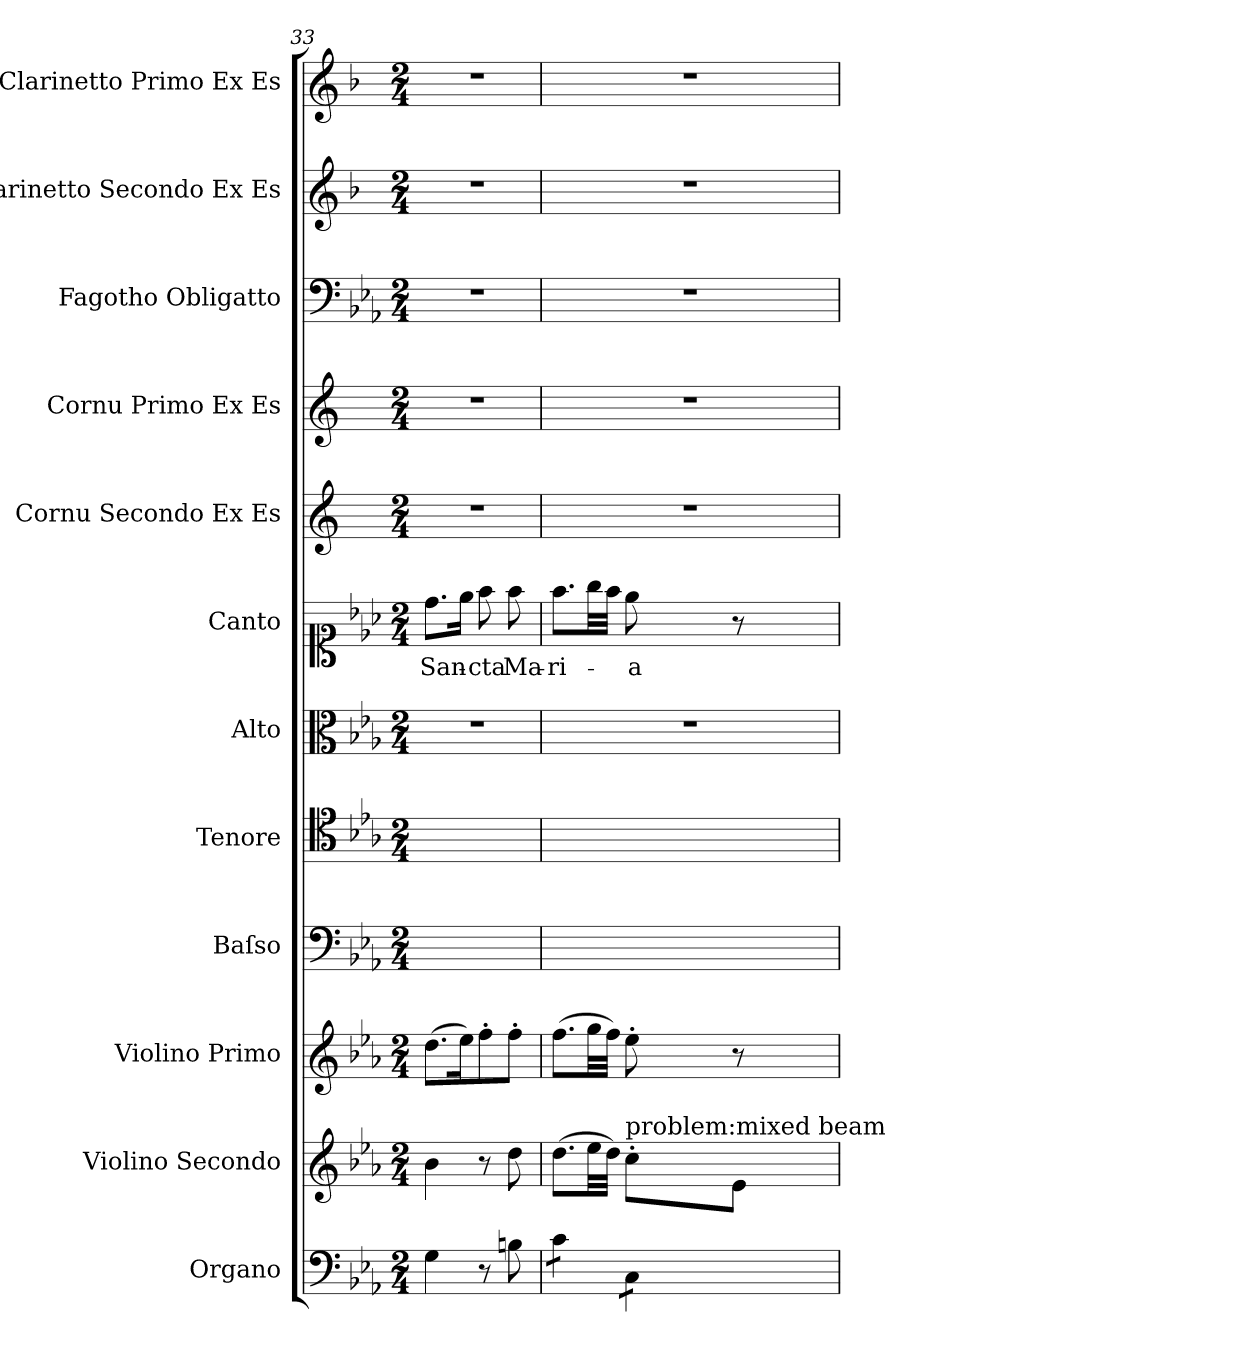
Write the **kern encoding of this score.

**kern	**kern	**kern	**kern	**kern	**kern	**kern	**text	**kern	**kern	**kern	**kern	**kern
*part12	*part11	*part10	*part9	*part8	*part7	*part6	*part6	*part5	*part4	*part3	*part2	*part1
*staff12	*staff11	*staff10	*staff9	*staff8	*staff7	*staff6	*staff6	*staff5	*staff4	*staff3	*staff2	*staff1
*I"Organo	*I"Violino Secondo	*I"Violino Primo	*I"Baſso	*I"Tenore	*I"Alto	*I"Canto	*	*I"Cornu Secondo Ex Es	*I"Cornu Primo Ex Es	*I"Fagotho Obligatto	*I"Clarinetto Secondo Ex Es	*I"Clarinetto Primo Ex Es
*I'Org	*	*I'Vno I	*I'B.	*I'T.	*I'A.	*I'C.	*	*	*I'Cor I	*I'Fag.	*	*I'Cor I
*clefF4	*clefG2	*clefG2	*clefF4	*clefC4	*clefC3	*clefC1	*	*clefG2	*clefG2	*clefF4	*clefG2	*clefG2
*	*	*	*	*	*	*	*	*ITrd5c9	*ITrd5c9	*	*ITrd1c2	*ITrd1c2
*k[b-e-a-]	*k[b-e-a-]	*k[b-e-a-]	*k[b-e-a-]	*k[b-e-a-]	*k[b-e-a-]	*k[b-e-a-]	*	*k[b-e-a-]	*k[b-e-a-]	*k[b-e-a-]	*k[b-e-a-]	*k[b-e-a-]
*c:	*c:	*c:	*c:	*c:	*c:	*c:	*	*c:	*c:	*c:	*c:	*c:
*M2/4	*M2/4	*M2/4	*M2/4	*M2/4	*M2/4	*M2/4	*	*M2/4	*M2/4	*M2/4	*M2/4	*M2/4
=33	=33	=33	=33	=33	=33	=33	=33	=33	=33	=33	=33	=33
4G\	4b-\	(8.dd\L	2ryy	2ryy	2r	8.dd\L	San-	2r	2r	2r	2r	2r
.	.	16ee-\K)	.	.	.	16ee-\Jk	.	.	.	.	.	.
8r	8r	8ff'\	.	.	.	8ff\	-cta	.	.	.	.	.
8Bn\	8dd\	8ff'\J	.	.	.	8ff\	Ma-	.	.	.	.	.
=34	=34	=34	=34	=34	=34	=34	=34	=34	=34	=34	=34	=34
!LO:TX:a:t=problem&colon;mixed beam	!	!	!	!	!	!	!	!	!	!	!	!
*tremolo	*	*	*	*	*	*	*	*	*	*	*	*
8c\L	(8.dd\L	(8.ff\L	2ryy	2ryy	2r	8.ff\L	-ri-	2r	2r	2r	2r	2r
8c\J	.	.	.	.	.	.	.	.	.	.	.	.
.	32ee-\LL	32gg\LL	.	.	.	32gg\LL	.	.	.	.	.	.
.	32dd\JJJ)	32ff\JJJ)	.	.	.	32ff\JJJ	.	.	.	.	.	.
!	!LO:TX:a:t=problem&colon;mixed beam	!	!	!	!	!	!	!	!	!	!	!
8C\L	8cc'\L	8ee-'\	.	.	.	8ee-\	-a	.	.	.	.	.
8C\J	8e-\J	8r	.	.	.	8r	.	.	.	.	.	.
*Xtremolo	*	*	*	*	*	*	*	*	*	*	*	*
=	=	=	=	=	=	=	=	=	=	=	=	=
*-	*-	*-	*-	*-	*-	*-	*-	*-	*-	*-	*-	*-
